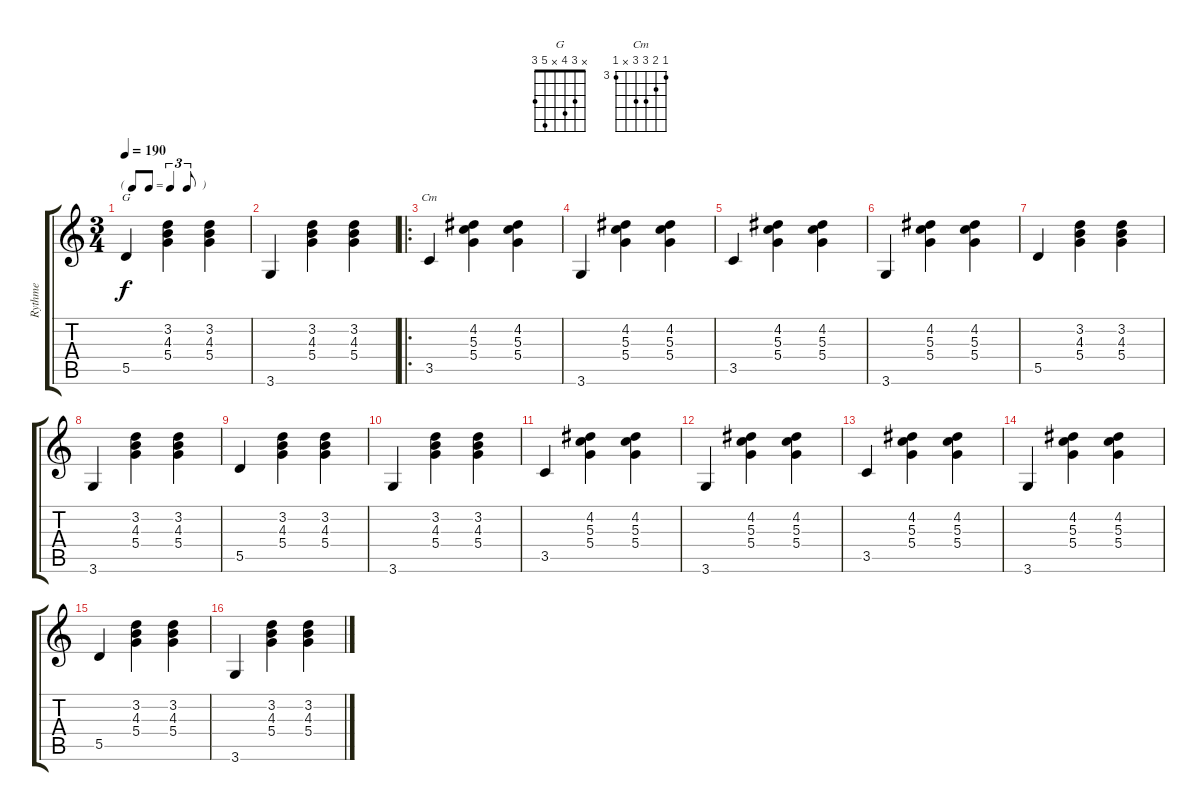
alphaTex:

\track ("Rythme" "Rythme") {instrument acousticguitarnylon}
\staff {score tabs}
\tuning (E4 B3 G3 D3 A2 E2) {hide}
\chord ("G" x 3 4 x 5 3)
\chord ("Cm" 3 4 5 5 x 3) {firstfret 3}
\ts (3 4)
\tf triplet8th
\tempo 190
\clef g2
\ks c
5.5.4{ch "G" dy f} (3.2 4.3 5.4).4 (3.2 4.3 5.4).4 |
3.6.4 (3.2 4.3 5.4).4 (3.2 4.3 5.4).4 |
\ro
3.5.4{ch "Cm"} (4.2 5.3 5.4).4 (4.2 5.3 5.4).4 |
3.6.4 (4.2 5.3 5.4).4 (4.2 5.3 5.4).4 |
3.5.4 (4.2 5.3 5.4).4 (4.2 5.3 5.4).4 |
3.6.4 (4.2 5.3 5.4).4 (4.2 5.3 5.4).4 |
5.5.4 (3.2 4.3 5.4).4 (3.2 4.3 5.4).4 |
3.6.4 (3.2 4.3 5.4).4 (3.2 4.3 5.4).4 |
5.5.4 (3.2 4.3 5.4).4 (3.2 4.3 5.4).4 |
3.6.4 (3.2 4.3 5.4).4 (3.2 4.3 5.4).4 |
3.5.4 (4.2 5.3 5.4).4 (4.2 5.3 5.4).4 |
3.6.4 (4.2 5.3 5.4).4 (4.2 5.3 5.4).4 |
3.5.4 (4.2 5.3 5.4).4 (4.2 5.3 5.4).4 |
3.6.4 (4.2 5.3 5.4).4 (4.2 5.3 5.4).4 |
5.5.4 (3.2 4.3 5.4).4 (3.2 4.3 5.4).4 |
3.6.4 (3.2 4.3 5.4).4 (3.2 4.3 5.4).4
